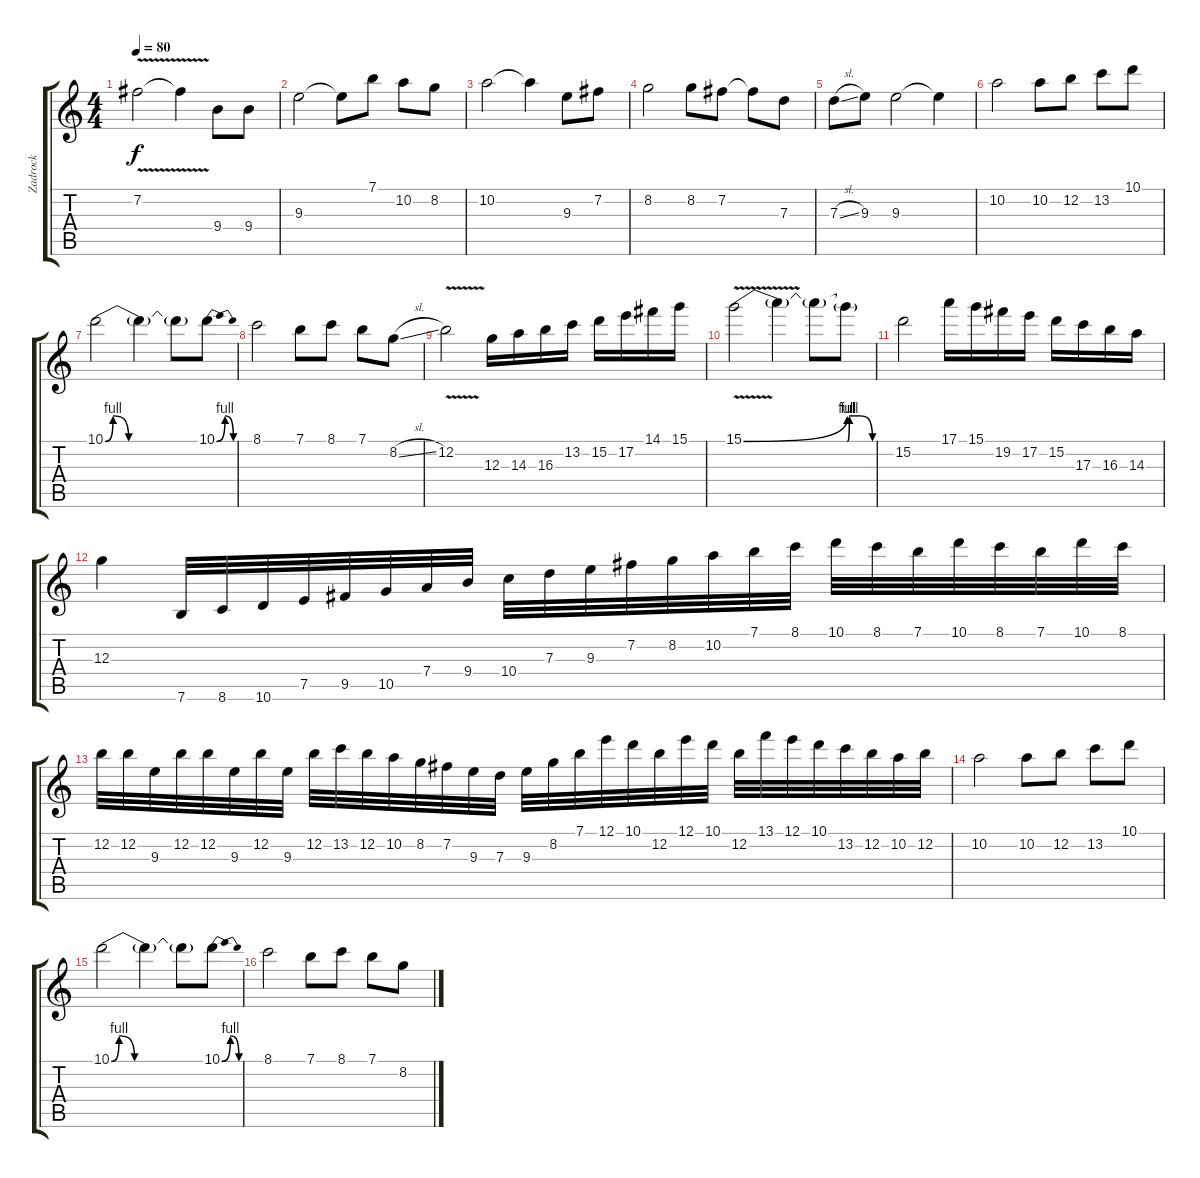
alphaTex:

\track ("Zadrock" "Zadrock") {instrument overdrivenguitar}
\staff {score tabs}
\tuning (E4 B3 G3 D3 A2 E2) {hide}
\ts (4 4)
\tempo 80
\clef g2
\ks c
7.2{v}.2{dy f} 7.2{t}.4 9.4.8 9.4.8 |
9.3.2 9.3{t}.8 7.1.8 10.2.8 8.2.8 |
10.2.2 10.2{t}.4 9.3.8 7.2.8 |
8.2.2 8.2.8 7.2.8 7.2{t}.8 7.3.8 |
7.3{sl}.8 9.3.8 9.3.2 9.3{t}.4 |
10.2.2 10.2.8 12.2.8 13.2.8 10.1.8 |
10.1{be (custom 0 0 5 4 15 0 60 0)}.2 10.1{t}.4 10.1{t}.8 10.1{be (bendrelease 0 0 15 4 35 4 60 0)}.8 |
8.1.2 7.1.8 8.1.8 7.1.8 8.2{sl}.8 |
12.2{v}.2 12.3.16 14.3.16 16.3.16 13.2.16 15.2.16 17.2.16 14.1.16 15.1.16 |
15.1{be (bend 0 0 60 4) v}.2 15.1{t}.4 15.1{t}.8 15.1{be (custom 0 0 5 4 15 4 30 4 60 0) t}.8 |
15.2.2 17.1.16 15.1.16 19.2.16 17.2.16 15.2.16 17.3.16 16.3.16 14.3.16 |
12.3.4 7.6.32 8.6.32 10.6.32 7.5.32 9.5.32 10.5.32 7.4.32 9.4.32 10.4.32 7.3.32 9.3.32 7.2.32 8.2.32 10.2.32 7.1.32 8.1.32 10.1.32 8.1.32 7.1.32 10.1.32 8.1.32 7.1.32 10.1.32 8.1.32 |
12.2.32 12.2.32 9.3.32 12.2.32 12.2.32 9.3.32 12.2.32 9.3.32 12.2.32 13.2.32 12.2.32 10.2.32 8.2.32 7.2.32 9.3.32 7.3.32 9.3.32 8.2.32 7.1.32 12.1.32 10.1.32 12.2.32 12.1.32 10.1.32 12.2.32 13.1.32 12.1.32 10.1.32 13.2.32 12.2.32 10.2.32 12.2.32 |
10.2.2 10.2.8 12.2.8 13.2.8 10.1.8 |
10.1{be (custom 0 0 5 4 15 0 60 0)}.2 10.1{t}.4 10.1{t}.8 10.1{be (bendrelease 0 0 15 4 35 4 60 0)}.8 |
8.1.2 7.1.8 8.1.8 7.1.8 8.2{sl}.8
